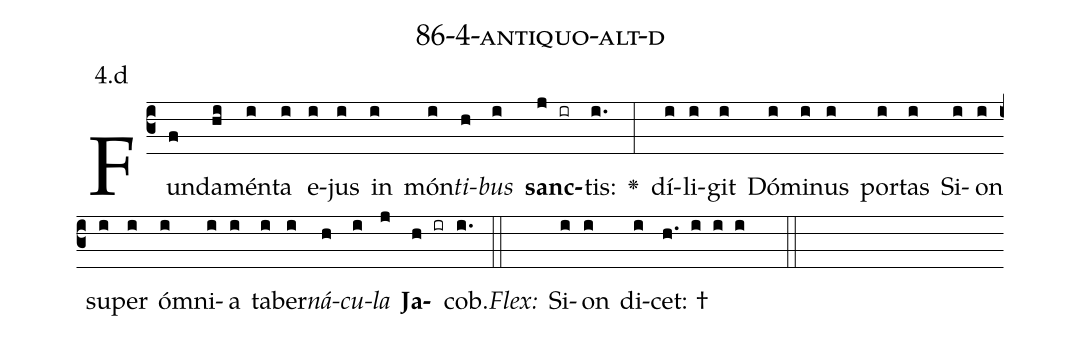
name: 86-4-antiquo-alt-d;
annotation: 4.d;
%%
(c3)Fun(f)da(hi)mén(i)ta(i) e(i)jus(i) in(i) món(i)<i>ti</i>(h)<i>bus</i>(i) <b>sanc</b>(j ir)tis:(i.) <v>\greheightstar</v>(:) dí(i)li(i)git(i) Dó(i)mi(i)nus(i) por(i)tas(i) Si(i)on(i) su(i)per(i) óm(i)ni(i)a(i) ta(i)ber(i)<i>ná</i>(h)<i>cu</i>(i)<i>la</i>(j) <b>Ja</b>(h ir)cob.(i.) (::)
<i>Flex:</i>()  Si(i)on(i) di(i)cet: †(h. i i i  ::)

%E(i) u(h) o(i) u(j) a(h) e.(i.) (::)
